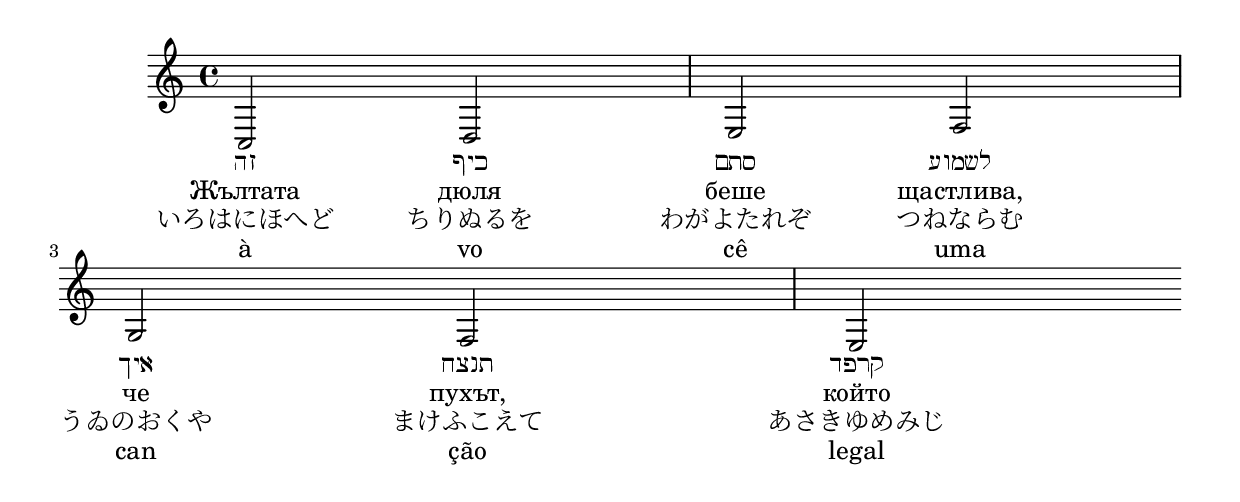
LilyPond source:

\version "2.7.13"

%% Edit this file using a Unicode aware editor, such as GVIM, GEDIT, Emacs

%{

You may have to install additional fonts.

Red Hat Fedora

    taipeifonts fonts-xorg-truetype ttfonts-ja fonts-arabic \
	 ttfonts-zh_CN fonts-ja fonts-hebrew 

Debian GNU/Linux

   apt-get install emacs-intl-fonts xfonts-intl-.* \
	ttf-kochi-gothic ttf-kochi-mincho

%} 

\header {

  texidoc = "Various scripts may be used for texts (like titles and
lyrics) introduced by entering them in UTF-8 encoding, and using a
Pango based backend. Depending on the fonts installed, this fragment
will render Japanese, Hebrew, Cyrillic and Portuguese.

"
  
}

japanese = \lyricmode {  
  いろはにほへど ちりぬるを
  わがよたれぞ  つねならむ
  うゐのおくや  まけふこえて
  あさきゆめみじ ゑひもせず 
 }


bulgarian = \lyricmode {
  Жълтата дюля беше щастлива, че пухът, който цъфна, замръзна като гьон.
}

hebrew = \lyricmode { 
  זה כיף סתם לשמוע איך תנצח קרפד עץ טוב בגן.
}

portuguese = \lyricmode { 
  à vo cê uma can ção legal
}


\relative  { 
  c2 d e f g f e
}
\addlyrics { \hebrew }
\addlyrics { \bulgarian }
\addlyrics { \japanese }
\addlyrics { \portuguese }
